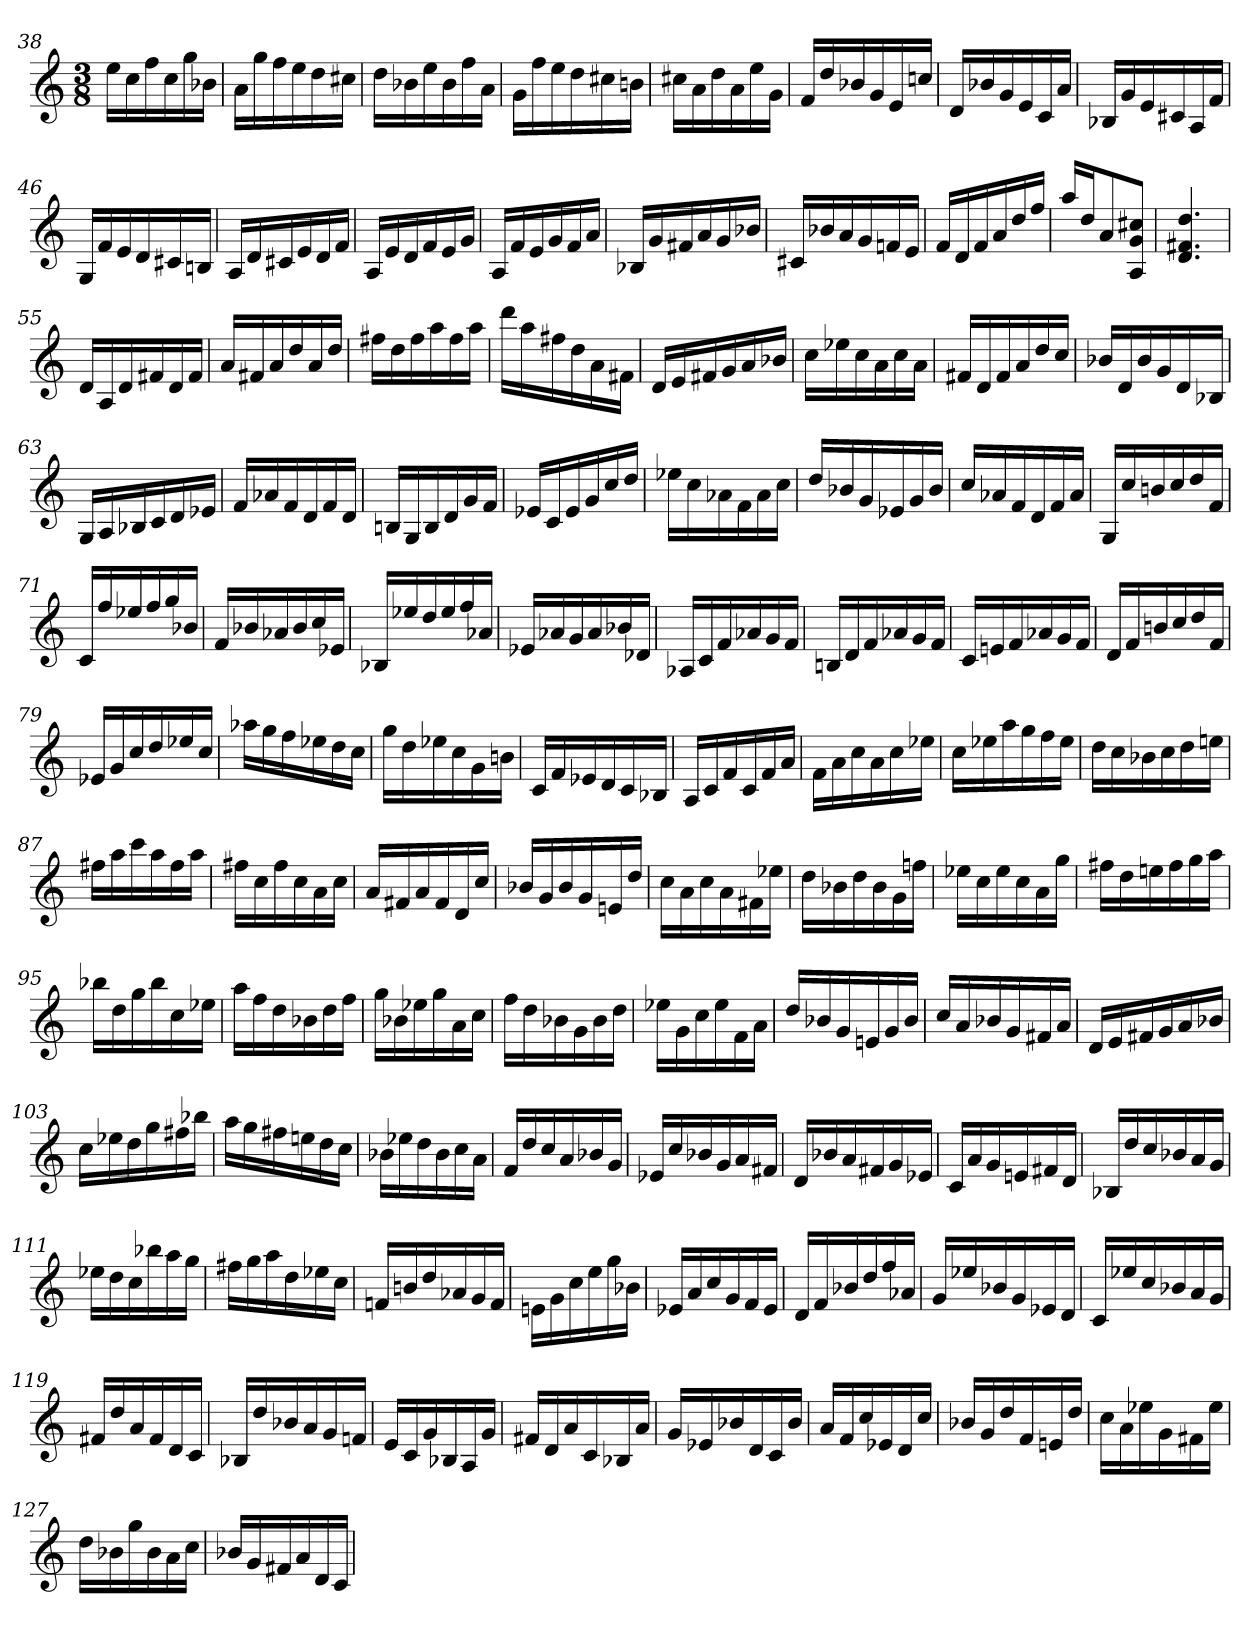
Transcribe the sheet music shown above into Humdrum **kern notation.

**kern
*part1
*staff1
*M3/8
=38
16eeLL
16cc
16ff
16cc
16gg
16b-XJJ
=39
16aLL
16gg
16ff
16ee
16dd
16cc#XJJ
=40
16ddLL
16b-X
16ee
16b-
16ff
16aJJ
=41
16gLL
16ff
16ee
16dd
16cc#X
16bnJJ
=42
16cc#XLL
16a
16dd
16a
16ee
16gJJ
=43
16fLL
16dd
16b-X
16g
16e
16ccnJJ
=44
16dLL
16b-X
16g
16e
16c
16aJJ
=45
16B-XLL
16g
16e
16c#X
16A
16fJJ
=46
16GLL
16f
16e
16d
16c#X
16BnJJ
=47
16ALL
16d
16c#X
16e
16d
16fJJ
=48
16ALL
16e
16d
16f
16e
16gJJ
=49
16ALL
16f
16e
16g
16f
16aJJ
=50
16B-XLL
16g
16f#X
16a
16g
16b-XJJ
=51
16c#XLL
16b-X
16a
16g
16fn
16eJJ
=52
16fLL
16d
16f
16a
16dd
16ffJJ
=53
16aaLL
16ddJ
8a
8A 8g 8cc#XJ
=54
4.d 4.f#X 4.dd
=55
16dLL
16A
16d
16f#X
16d
16f#JJ
=56
16aLL
16f#X
16a
16dd
16a
16ddJJ
=57
16ff#XLL
16dd
16ff#
16aa
16ff#
16aaJJ
=58
16dddLL
16aa
16ff#X
16dd
16a
16f#XJJ
=59
16dLL
16e
16f#X
16g
16a
16b-XJJ
=60
16ccLL
16ee-X
16cc
16a
16cc
16aJJ
=61
16f#XLL
16d
16f#
16a
16dd
16ccJJ
=62
16b-XLL
16d
16b-
16g
16d
16B-XJJ
=63
16GLL
16A
16B-X
16c
16d
16e-XJJ
=64
16fLL
16a-X
16f
16d
16f
16dJJ
=65
16BnLL
16G
16B
16d
16g
16fJJ
=66
16e-XLL
16c
16e-
16g
16cc
16ddJJ
=67
16ee-XLL
16cc
16a-X
16f
16a-
16ccJJ
=68
16ddLL
16b-X
16g
16e-X
16g
16b-JJ
=69
16ccLL
16a-X
16f
16d
16f
16a-JJ
=70
16GLL
16cc
16bn
16cc
16dd
16fJJ
=71
16cLL
16ff
16ee-X
16ff
16gg
16b-XJJ
=72
16fLL
16b-X
16a-X
16b-
16cc
16e-XJJ
=73
16B-XLL
16ee-X
16dd
16ee-
16ff
16a-XJJ
=74
16e-XLL
16a-X
16g
16a-
16b-X
16d-XJJ
=75
16A-XLL
16c
16f
16a-X
16g
16fJJ
=76
16BnLL
16d
16f
16a-X
16g
16fJJ
=77
16cLL
16en
16f
16a-X
16g
16fJJ
=78
16dLL
16f
16bn
16cc
16dd
16fJJ
=79
16e-XLL
16g
16cc
16dd
16ee-X
16ccJJ
=80
16aa-XLL
16gg
16ff
16ee-X
16dd
16ccJJ
=81
16ggLL
16dd
16ee-X
16cc
16g
16bnJJ
=82
16cLL
16f
16e-X
16d
16c
16B-XJJ
=83
16ALL
16c
16f
16c
16f
16aJJ
=84
16fLL
16a
16cc
16a
16cc
16ee-XJJ
=85
16ccLL
16ee-X
16aa
16gg
16ff
16ee-JJ
=86
16ddLL
16cc
16b-X
16cc
16dd
16eenJJ
=87
16ff#XLL
16aa
16ccc
16aa
16ff#
16aaJJ
=88
16ff#XLL
16cc
16ff#
16cc
16a
16ccJJ
=89
16aLL
16f#X
16a
16f#
16d
16ccJJ
=90
16b-XLL
16g
16b-
16g
16en
16ddJJ
=91
16ccLL
16a
16cc
16a
16f#X
16ee-XJJ
=92
16ddLL
16b-X
16dd
16b-
16g
16ffnJJ
=93
16ee-XLL
16cc
16ee-
16cc
16a
16ggJJ
=94
16ff#XLL
16dd
16een
16ff#
16gg
16aaJJ
=95
16bb-XLL
16dd
16gg
16bb-
16cc
16ee-XJJ
=96
16aaLL
16ff
16dd
16b-X
16dd
16ffJJ
=97
16ggLL
16b-X
16ee-X
16gg
16a
16ccJJ
=98
16ffLL
16dd
16b-X
16g
16b-
16ddJJ
=99
16ee-XLL
16g
16cc
16ee-
16f
16aJJ
=100
16ddLL
16b-X
16g
16en
16g
16b-JJ
=101
16ccLL
16a
16b-X
16g
16f#X
16aJJ
=102
16dLL
16e
16f#X
16g
16a
16b-XJJ
=103
16ccLL
16ee-X
16dd
16gg
16ff#X
16bb-XJJ
=104
16aaLL
16gg
16ff#X
16een
16dd
16ccJJ
=105
16b-XLL
16ee-X
16dd
16b-
16cc
16aJJ
=106
16fLL
16dd
16cc
16a
16b-X
16gJJ
=107
16e-XLL
16cc
16b-X
16g
16a
16f#XJJ
=108
16dLL
16b-X
16a
16f#X
16g
16e-XJJ
=109
16cLL
16a
16g
16en
16f#X
16dJJ
=110
16B-XLL
16dd
16cc
16b-X
16a
16gJJ
=111
16ee-XLL
16dd
16cc
16bb-X
16aa
16ggJJ
=112
16ff#XLL
16gg
16aa
16dd
16ee-X
16ccJJ
=113
16fnLL
16bn
16dd
16a-X
16g
16fJJ
=114
16enLL
16g
16cc
16ee
16gg
16b-XJJ
=115
16e-XLL
16a
16cc
16g
16f
16e-JJ
=116
16dLL
16f
16b-X
16dd
16ff
16a-XJJ
=117
16gLL
16ee-X
16b-X
16g
16e-X
16dJJ
=118
16cLL
16ee-X
16cc
16b-X
16a
16gJJ
=119
16f#XLL
16dd
16a
16f#
16d
16cJJ
=120
16B-XLL
16dd
16b-X
16a
16g
16fnJJ
=121
16eLL
16c
16g
16B-X
16A
16gJJ
=122
16f#XLL
16d
16a
16c
16B-X
16aJJ
=123
16gLL
16e-X
16b-X
16d
16c
16b-JJ
=124
16aLL
16f
16cc
16e-X
16d
16ccJJ
=125
16b-XLL
16g
16dd
16f
16en
16ddJJ
=126
16ccLL
16a
16ee-X
16g
16f#X
16ee-JJ
=127
16ddLL
16b-X
16gg
16b-
16a
16ccJJ
=128
16b-XLL
16g
16f#X
16a
16d
16cJJ
=
*-
